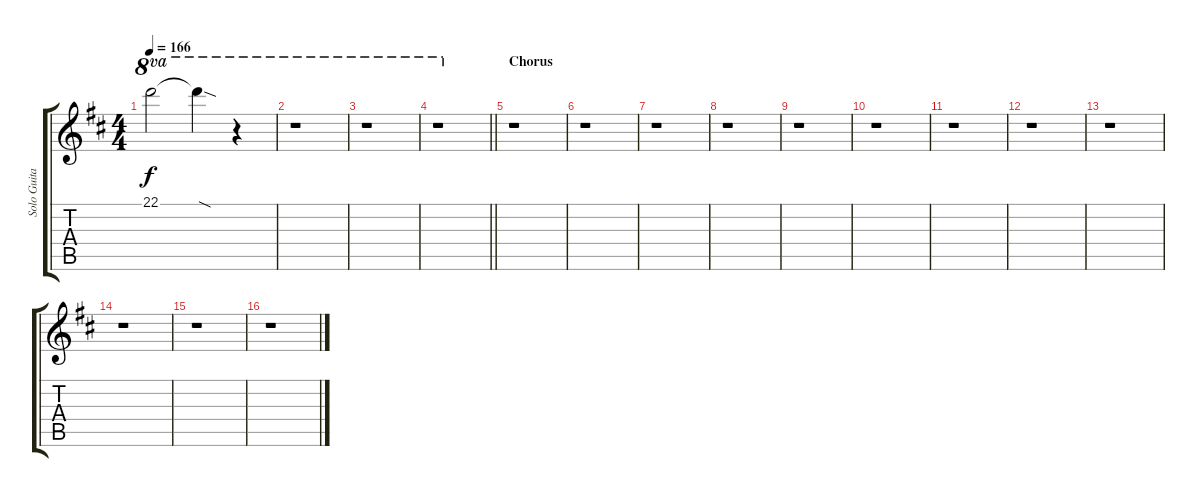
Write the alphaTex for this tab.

\track ("Solo Guitar" "Solo Guita") {instrument overdrivenguitar}
\staff {score tabs}
\tuning (E4 B3 G3 D3 A2 E2) {hide}
\ts (4 4)
\tempo 166
\clef g2
\ks d
22.1{t}.2{ot 8va dy f} 22.1{sod t}.4{ot 8va} r.4{ot 8va} |
r.1{ot 8va} |
r.1{ot 8va} |
\barLineRight lightlight
r.1{ot 8va} |
\section ("" "Chorus")
r.1 |
r.1 |
r.1 |
r.1 |
r.1 |
r.1 |
r.1 |
r.1 |
r.1 |
r.1 |
r.1 |
r.1
